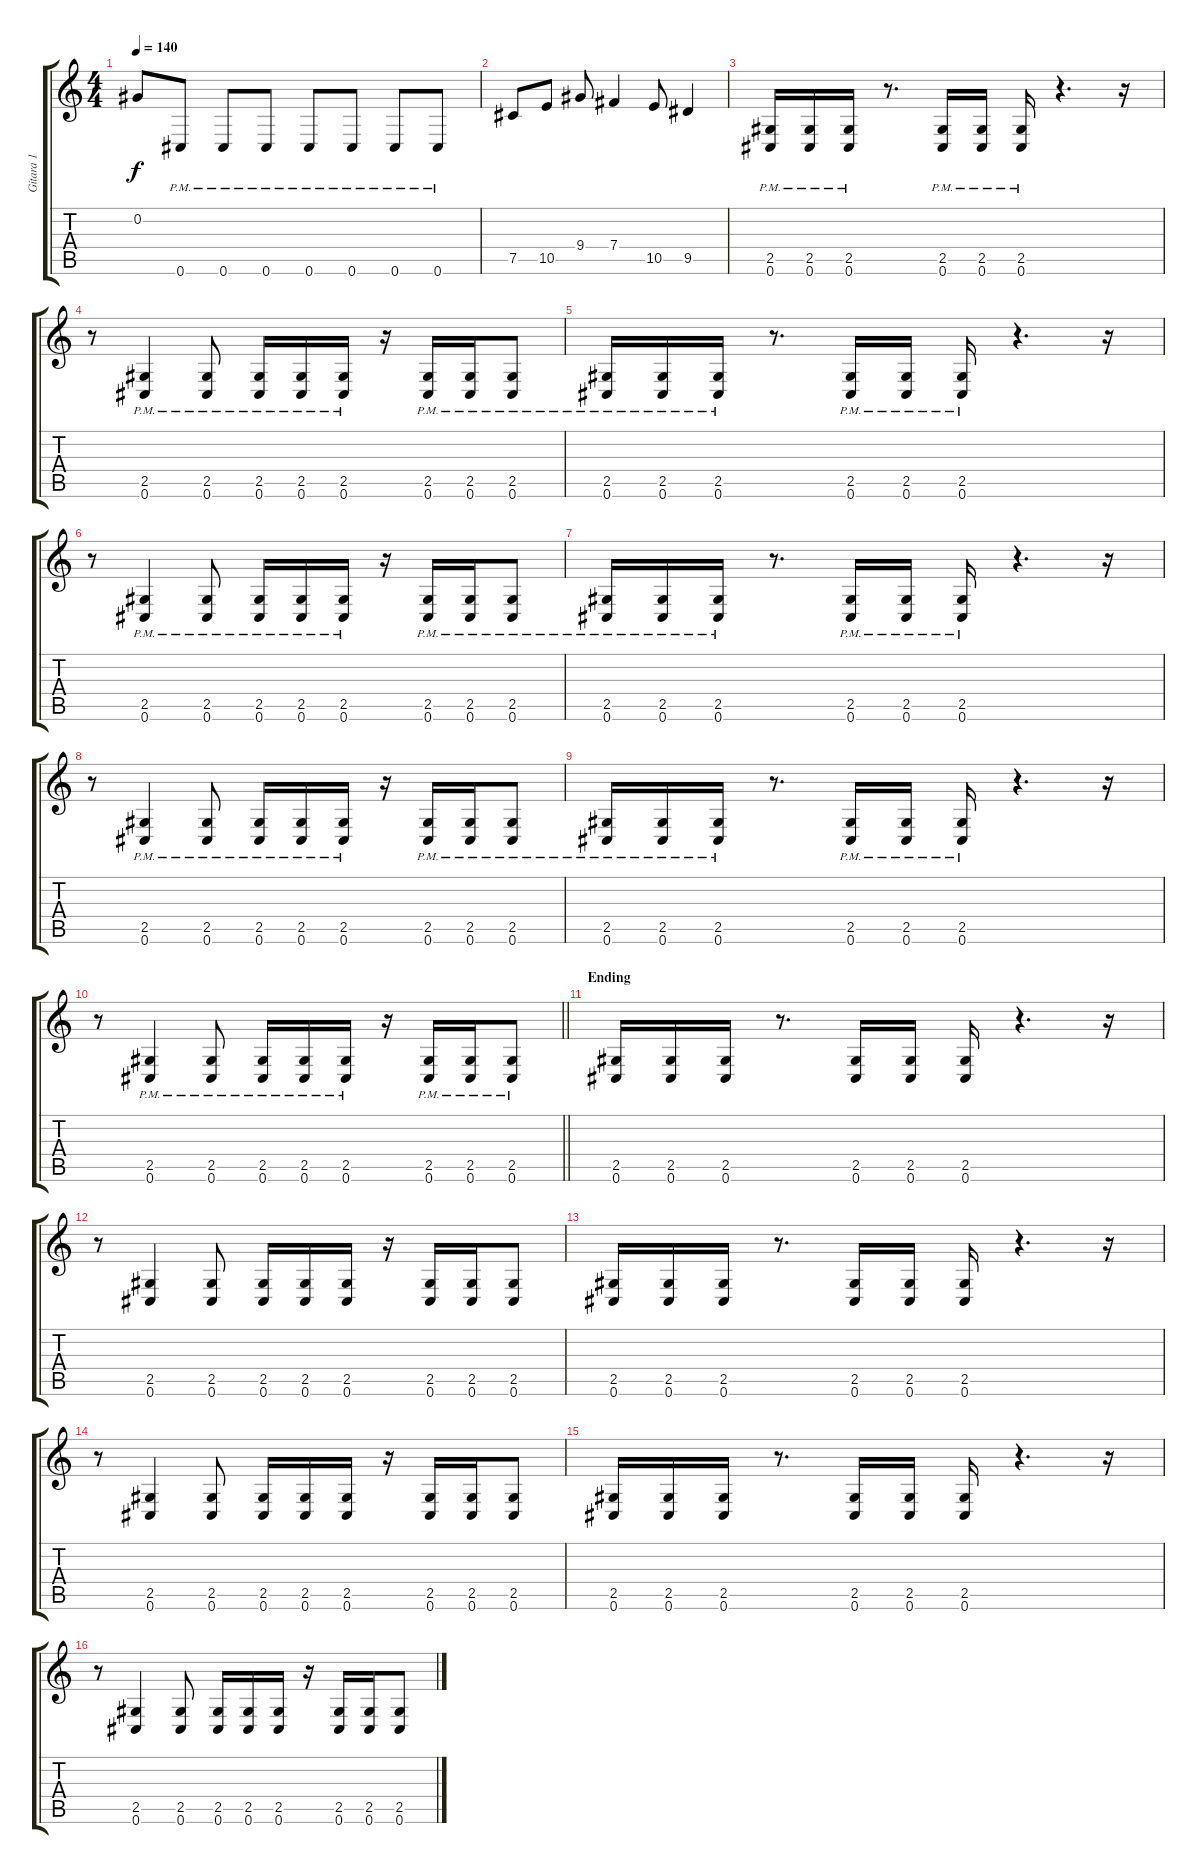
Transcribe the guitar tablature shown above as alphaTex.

\track ("Gitara 1" "Gitara 1") {instrument distortionguitar}
\staff {score tabs}
\tuning (Db4 Ab3 E3 B2 Gb2 Db2) {hide}
\ts (4 4)
\tempo 140
\clef g2
\ks c
0.2.8{dy f} 0.6{pm}.8 0.6{pm}.8 0.6{pm}.8 0.6{pm}.8 0.6{pm}.8 0.6{pm}.8 0.6{pm}.8 |
7.5.8 10.5.8 9.4.8 7.4.4 10.5.8 9.5.4 |
(2.5{pm} 0.6{pm}).16 (2.5{pm} 0.6{pm}).16 (2.5{pm} 0.6{pm}).16 r.8{d} (2.5{pm} 0.6{pm}).16 (2.5{pm} 0.6{pm}).16 (2.5{pm} 0.6{pm}).16 r.4{d} r.16 |
r.8 (2.5{pm} 0.6{pm}).4 (2.5{pm} 0.6{pm}).8 (2.5{pm} 0.6{pm}).16 (2.5{pm} 0.6{pm}).16 (2.5{pm} 0.6{pm}).16 r.16 (2.5{pm} 0.6{pm}).16 (2.5{pm} 0.6{pm}).16 (2.5{pm} 0.6{pm}).8 |
(2.5{pm} 0.6{pm}).16 (2.5{pm} 0.6{pm}).16 (2.5{pm} 0.6{pm}).16 r.8{d} (2.5{pm} 0.6{pm}).16 (2.5{pm} 0.6{pm}).16 (2.5{pm} 0.6{pm}).16 r.4{d} r.16 |
r.8 (2.5{pm} 0.6{pm}).4 (2.5{pm} 0.6{pm}).8 (2.5{pm} 0.6{pm}).16 (2.5{pm} 0.6{pm}).16 (2.5{pm} 0.6{pm}).16 r.16 (2.5{pm} 0.6{pm}).16 (2.5{pm} 0.6{pm}).16 (2.5{pm} 0.6{pm}).8 |
(2.5{pm} 0.6{pm}).16 (2.5{pm} 0.6{pm}).16 (2.5{pm} 0.6{pm}).16 r.8{d} (2.5{pm} 0.6{pm}).16 (2.5{pm} 0.6{pm}).16 (2.5{pm} 0.6{pm}).16 r.4{d} r.16 |
r.8 (2.5{pm} 0.6{pm}).4 (2.5{pm} 0.6{pm}).8 (2.5{pm} 0.6{pm}).16 (2.5{pm} 0.6{pm}).16 (2.5{pm} 0.6{pm}).16 r.16 (2.5{pm} 0.6{pm}).16 (2.5{pm} 0.6{pm}).16 (2.5{pm} 0.6{pm}).8 |
(2.5{pm} 0.6{pm}).16 (2.5{pm} 0.6{pm}).16 (2.5{pm} 0.6{pm}).16 r.8{d} (2.5{pm} 0.6{pm}).16 (2.5{pm} 0.6{pm}).16 (2.5{pm} 0.6{pm}).16 r.4{d} r.16 |
\barLineRight lightlight
r.8 (2.5{pm} 0.6{pm}).4 (2.5{pm} 0.6{pm}).8 (2.5{pm} 0.6{pm}).16 (2.5{pm} 0.6{pm}).16 (2.5{pm} 0.6{pm}).16 r.16 (2.5{pm} 0.6{pm}).16 (2.5{pm} 0.6{pm}).16 (2.5{pm} 0.6{pm}).8 |
\section ("" "Ending")
(2.5 0.6).16 (2.5 0.6).16 (2.5 0.6).16 r.8{d} (2.5 0.6).16 (2.5 0.6).16 (2.5 0.6).16 r.4{d} r.16 |
r.8 (2.5 0.6).4 (2.5 0.6).8 (2.5 0.6).16 (2.5 0.6).16 (2.5 0.6).16 r.16 (2.5 0.6).16 (2.5 0.6).16 (2.5 0.6).8 |
(2.5 0.6).16 (2.5 0.6).16 (2.5 0.6).16 r.8{d} (2.5 0.6).16 (2.5 0.6).16 (2.5 0.6).16 r.4{d} r.16 |
r.8 (2.5 0.6).4 (2.5 0.6).8 (2.5 0.6).16 (2.5 0.6).16 (2.5 0.6).16 r.16 (2.5 0.6).16 (2.5 0.6).16 (2.5 0.6).8 |
(2.5 0.6).16 (2.5 0.6).16 (2.5 0.6).16 r.8{d} (2.5 0.6).16 (2.5 0.6).16 (2.5 0.6).16 r.4{d} r.16 |
r.8 (2.5 0.6).4 (2.5 0.6).8 (2.5 0.6).16 (2.5 0.6).16 (2.5 0.6).16 r.16 (2.5 0.6).16 (2.5 0.6).16 (2.5 0.6).8
